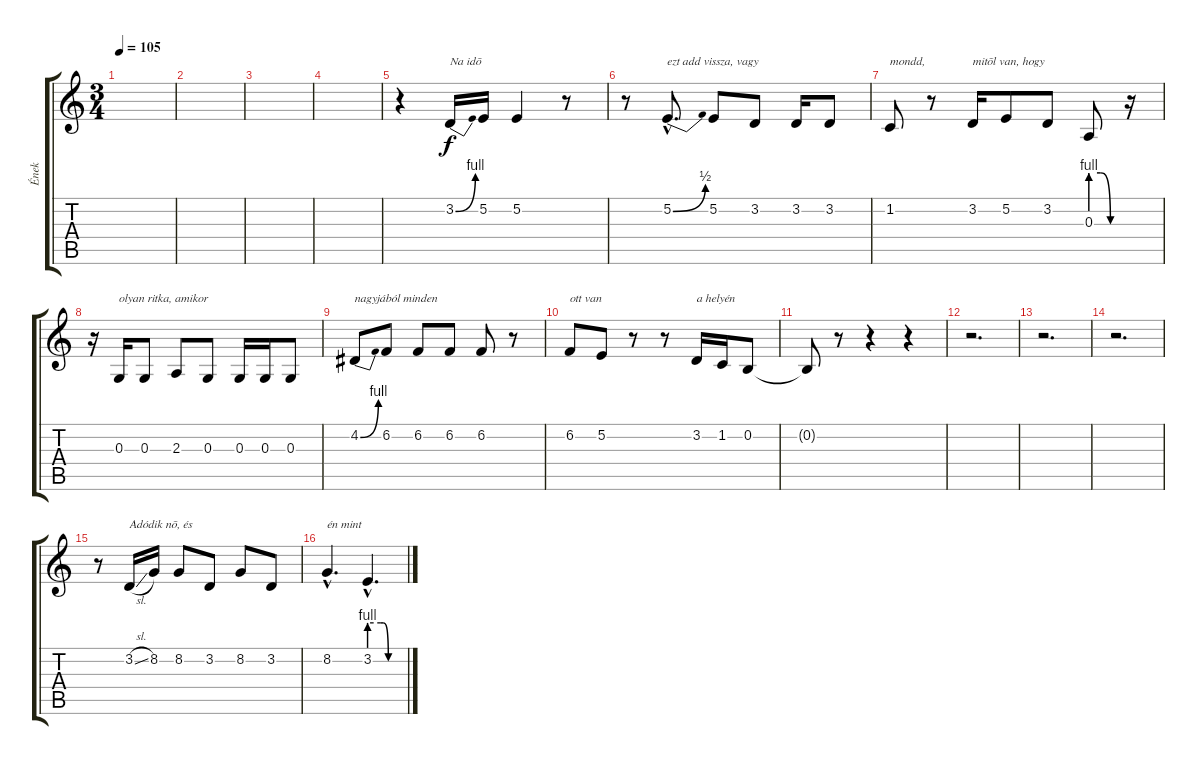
\track ("Ének" "Ének") {instrument altosax}
\staff {score tabs}
\tuning (E4 B3 G3 D3 A2 E2) {hide}
\ts (3 4)
\tempo 105
\clef g2
\ks c
|
|
|
|
r.4 3.2{be (bend 0 0 60 4)}.16{txt "Na idõ"} 5.2.16 5.2.4 r.8 |
r.8 5.2{be (bend 0 0 60 2) hac}.8{d txt "ezt add vissza, vagy"} 5.2.8 3.2.8 3.2.16 3.2.8 |
1.2.8{txt "mondd,"} r.8 3.2.16{txt "mitõl van, hogy"} 5.2.8 3.2.8 0.3{be (custom 0 4 20 4 40 0 60 0)}.8 r.16 |
r.16 0.3.16{txt "olyan ritka, amikor"} 0.3.8 2.3.8 0.3.8 0.3.16 0.3.16 0.3.8 |
4.2{be (bend 0 0 60 4)}.8{txt "nagyjából minden"} 6.2.8 6.2.8 6.2.8 6.2.8 r.8 |
6.2.8{txt "ott van"} 5.2.8 r.8 r.8 3.2.16{txt "a helyén"} 1.2.16 0.2.8 |
0.2{t}.8 r.8 r.4 r.4 |
r.2{d} |
r.2{d} |
r.2{d} |
r.8 3.2{sl}.16{txt "Adódik nõ, és"} 8.2.16 8.2.8 3.2.8 8.2.8 3.2.8 |
8.2{hac}.4{d txt "én mint"} 3.2{be (custom 0 4 20 4 24 4 33 0 40 0 60 0) hac}.4{d}
